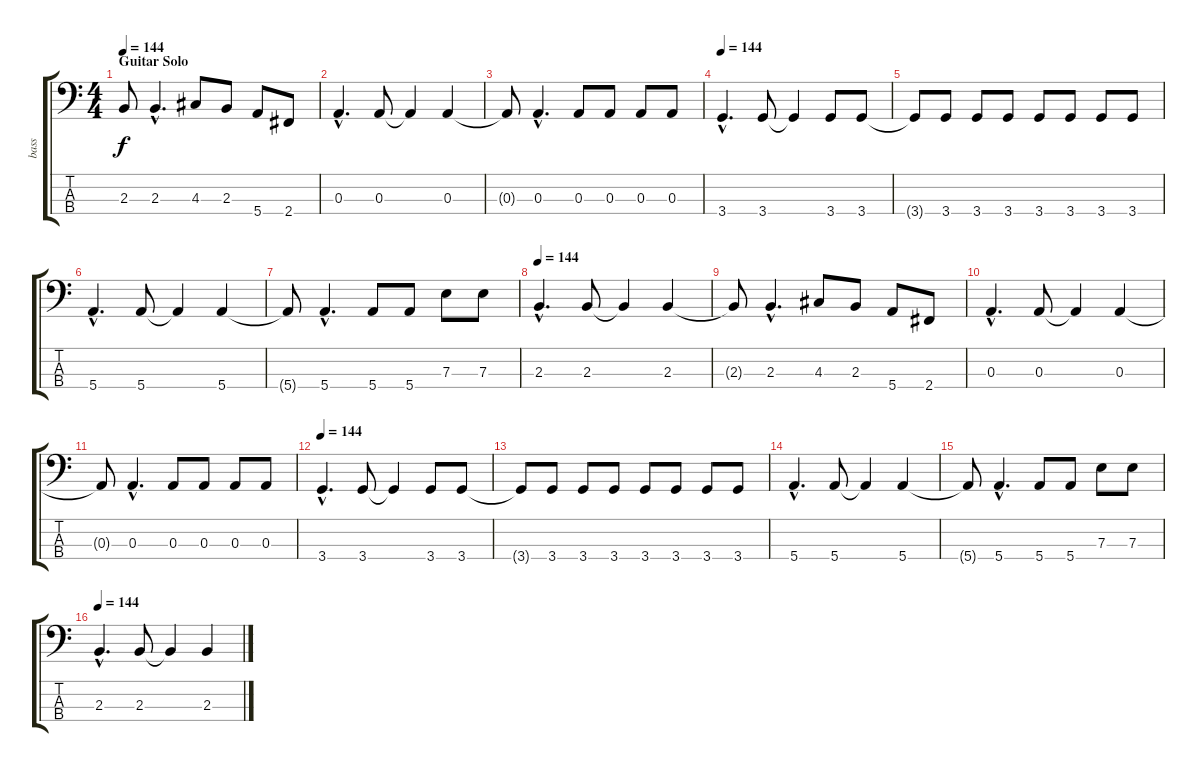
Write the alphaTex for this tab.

\track ("bass" "bass") {instrument electricbassfinger}
\staff {score tabs}
\tuning (G2 D2 A1 E1) {hide}
\ts (4 4)
\section ("" "Guitar Solo")
\tempo 144
\clef f4
\ks c
2.3{t}.8{dy f} 2.3{hac}.4{d} 4.3.8 2.3.8 5.4.8 2.4.8 |
0.3{hac}.4{d} 0.3.8 0.3{t}.4 0.3.4 |
0.3{t}.8 0.3{hac}.4{d} 0.3.8 0.3.8 0.3.8 0.3.8 |
\tempo 144
3.4{hac}.4{d} 3.4.8 3.4{t}.4 3.4.8 3.4.8 |
3.4{t}.8 3.4.8 3.4.8 3.4.8 3.4.8 3.4.8 3.4.8 3.4.8 |
5.4{hac}.4{d} 5.4.8 5.4{t}.4 5.4.4 |
5.4{t}.8 5.4{hac}.4{d} 5.4.8 5.4.8 7.3.8 7.3.8 |
\tempo 144
2.3{hac}.4{d} 2.3.8 2.3{t}.4 2.3.4 |
2.3{t}.8 2.3{hac}.4{d} 4.3.8 2.3.8 5.4.8 2.4.8 |
0.3{hac}.4{d} 0.3.8 0.3{t}.4 0.3.4 |
0.3{t}.8 0.3{hac}.4{d} 0.3.8 0.3.8 0.3.8 0.3.8 |
\tempo 144
3.4{hac}.4{d} 3.4.8 3.4{t}.4 3.4.8 3.4.8 |
3.4{t}.8 3.4.8 3.4.8 3.4.8 3.4.8 3.4.8 3.4.8 3.4.8 |
5.4{hac}.4{d} 5.4.8 5.4{t}.4 5.4.4 |
5.4{t}.8 5.4{hac}.4{d} 5.4.8 5.4.8 7.3.8 7.3.8 |
\tempo 144
2.3{hac}.4{d} 2.3.8 2.3{t}.4 2.3.4
